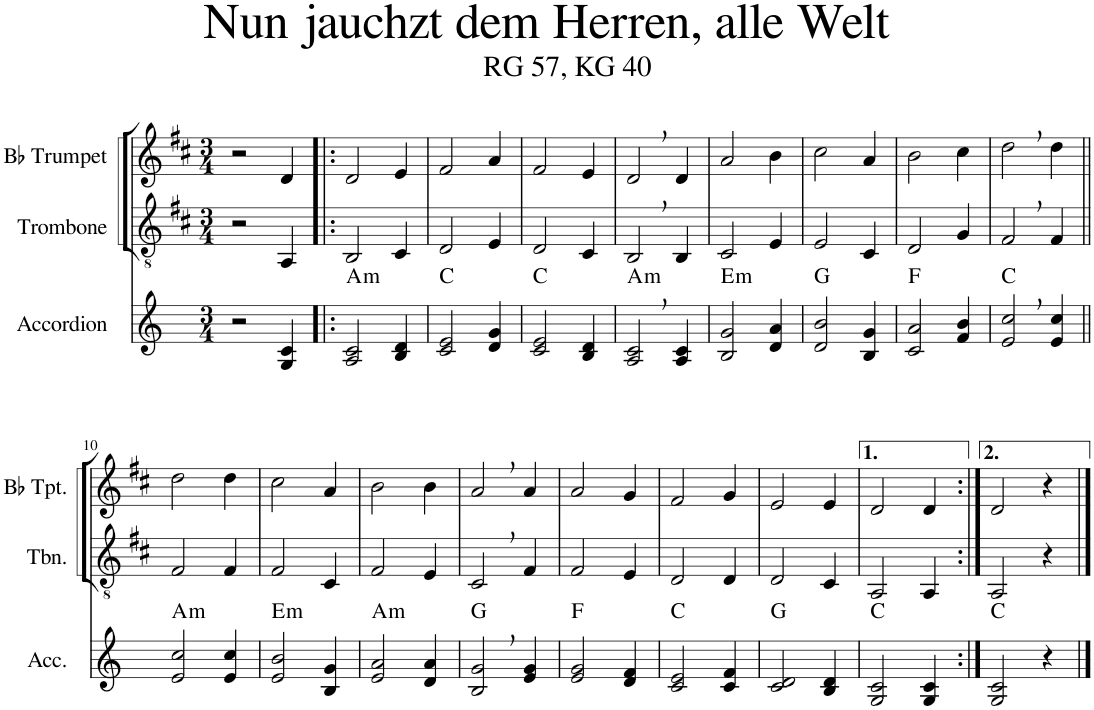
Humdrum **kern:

**kern	**harte	**kern	**kern
*part3	*part3	*part2	*part1
*staff3	*	*staff2	*staff1
*I"Accordion	*	*I"Trombone	*I"Bb Trumpet
*I'Acc.	*	*I'Tbn.	*I'Bb Tpt.
*clefG2	*	*clefGv2	*clefG2
*	*	*Trd1c2	*Trd1c2
*k[]	*	*k[f#c#]	*k[f#c#]
*M3/4	*	*M3/4	*M3/4
=1	=1	=1	=1
2r	.	2r	2r
4G/ 4c/	.	4AA/	4d/
=2!|:	=2!|:	=2!|:	=2!|:
!	!LO:H:kt=m	!	!
2A/ 2c/	A:min	2BB/	2d/
4B/ 4d/	.	4C#/	4e/
=3	=3	=3	=3
2c/ 2e/	C:maj	2D/	2f#/
4d/ 4g/	.	4E/	4a/
=4	=4	=4	=4
2c/ 2e/	C:maj	2D/	2f#/
4B/ 4d/	.	4C#/	4e/
=5	=5	=5	=5
!	!LO:H:kt=m	!	!
2A/, 2c/,	A:min	2BB,/	2d,/
4A/ 4c/	.	4BB/	4d/
=6	=6	=6	=6
!	!LO:H:kt=m	!	!
2B/ 2g/	E:min	2C#/	2a/
4d/ 4a/	.	4E/	4b\
=7	=7	=7	=7
2d/ 2b/	G:maj	2E/	2cc#\
4B/ 4g/	.	4C#/	4a/
=8	=8	=8	=8
2c/ 2a/	F:maj	2D/	2b\
4f/ 4b/	.	4G/	4cc#\
=9	=9	=9	=9
2e/, 2cc/,	C:maj	2F#,/	2dd,\
4e/ 4cc/	.	4F#/	4dd\
!!LO:LB:g=z
=10||	=10||	=10||	=10||
!	!LO:H:kt=m	!	!
2e/ 2cc/	A:min	2F#/	2dd\
4e/ 4cc/	.	4F#/	4dd\
=11	=11	=11	=11
!	!LO:H:kt=m	!	!
2e/ 2b/	E:min	2F#/	2cc#\
4B/ 4g/	.	4C#/	4a/
=12	=12	=12	=12
!	!LO:H:kt=m	!	!
2e/ 2a/	A:min	2F#/	2b\
4d/ 4a/	.	4E/	4b\
=13	=13	=13	=13
2B/, 2g/,	G:maj	2C#,/	2a,/
4e/ 4g/	.	4F#/	4a/
=14	=14	=14	=14
2e/ 2g/	F:maj	2F#/	2a/
4d/ 4f/	.	4E/	4g/
=15	=15	=15	=15
2c/ 2e/	C:maj	2D/	2f#/
4c/ 4f/	.	4D/	4g/
=16	=16	=16	=16
2c/ 2d/	G:maj	2D/	2e/
4B/ 4d/	.	4C#/	4e/
=17	=17	=17	=17
2G/ 2c/	C:maj	2AA/	2d/
4G/ 4c/	.	4AA/	4d/
=18:|!	=18:|!	=18:|!	=18:|!
2G/ 2c/	C:maj	2AA/	2d/
4r	.	4r	4r
==	==	==	==
*-	*-	*-	*-
